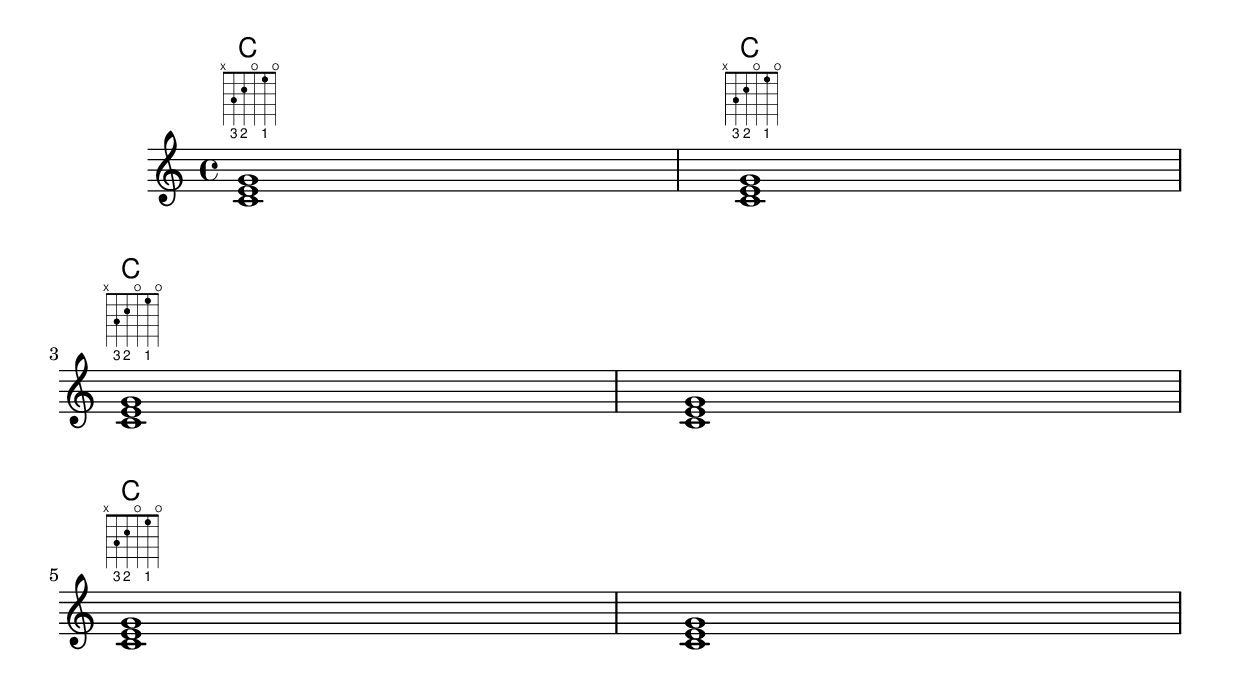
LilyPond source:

%% Do not edit this file; it is auto-generated from input/new
%% This file is in the public domain.
%% Note: this file works from version 2.13.0
\version "2.13.1"

\header {
  texidoces = "
Se puede hacer que los diagramas de posiciones se muestren sólo
cuando el acorde cambia o al comienzo de una nueva línea.

"

  doctitlees = "Cambios de acorde de posiciones de trastes"

%% Translation of GIT committish: 6bf3e9149eb97e66b4c813e41dc7625f06c501aa
texidocde = "
Bunddiagramme können definiert werden, sodass sie nur angezeigt werden,
wenn der Akkord sich ändert oder eine neue Zeile anfängt.

"


  doctitlede = "Akkordänderungen für Bunddiagramme"

  lsrtags = "fretted-strings"
  texidoc = "FretBoards can be set to display only when the chord changes
or at the beginning of a new line."
  doctitle = "chordChanges for FretBoards"
} % begin verbatim


\include "predefined-guitar-fretboards.ly"

myChords = \chordmode {
  c1 c1 \break
  \set chordChanges = ##t
  c1 c1 \break
  c1 c1 \break
}

<<
  \new ChordNames { \myChords }
  \new FretBoards { \myChords }
  \new Staff { \myChords }
>>
